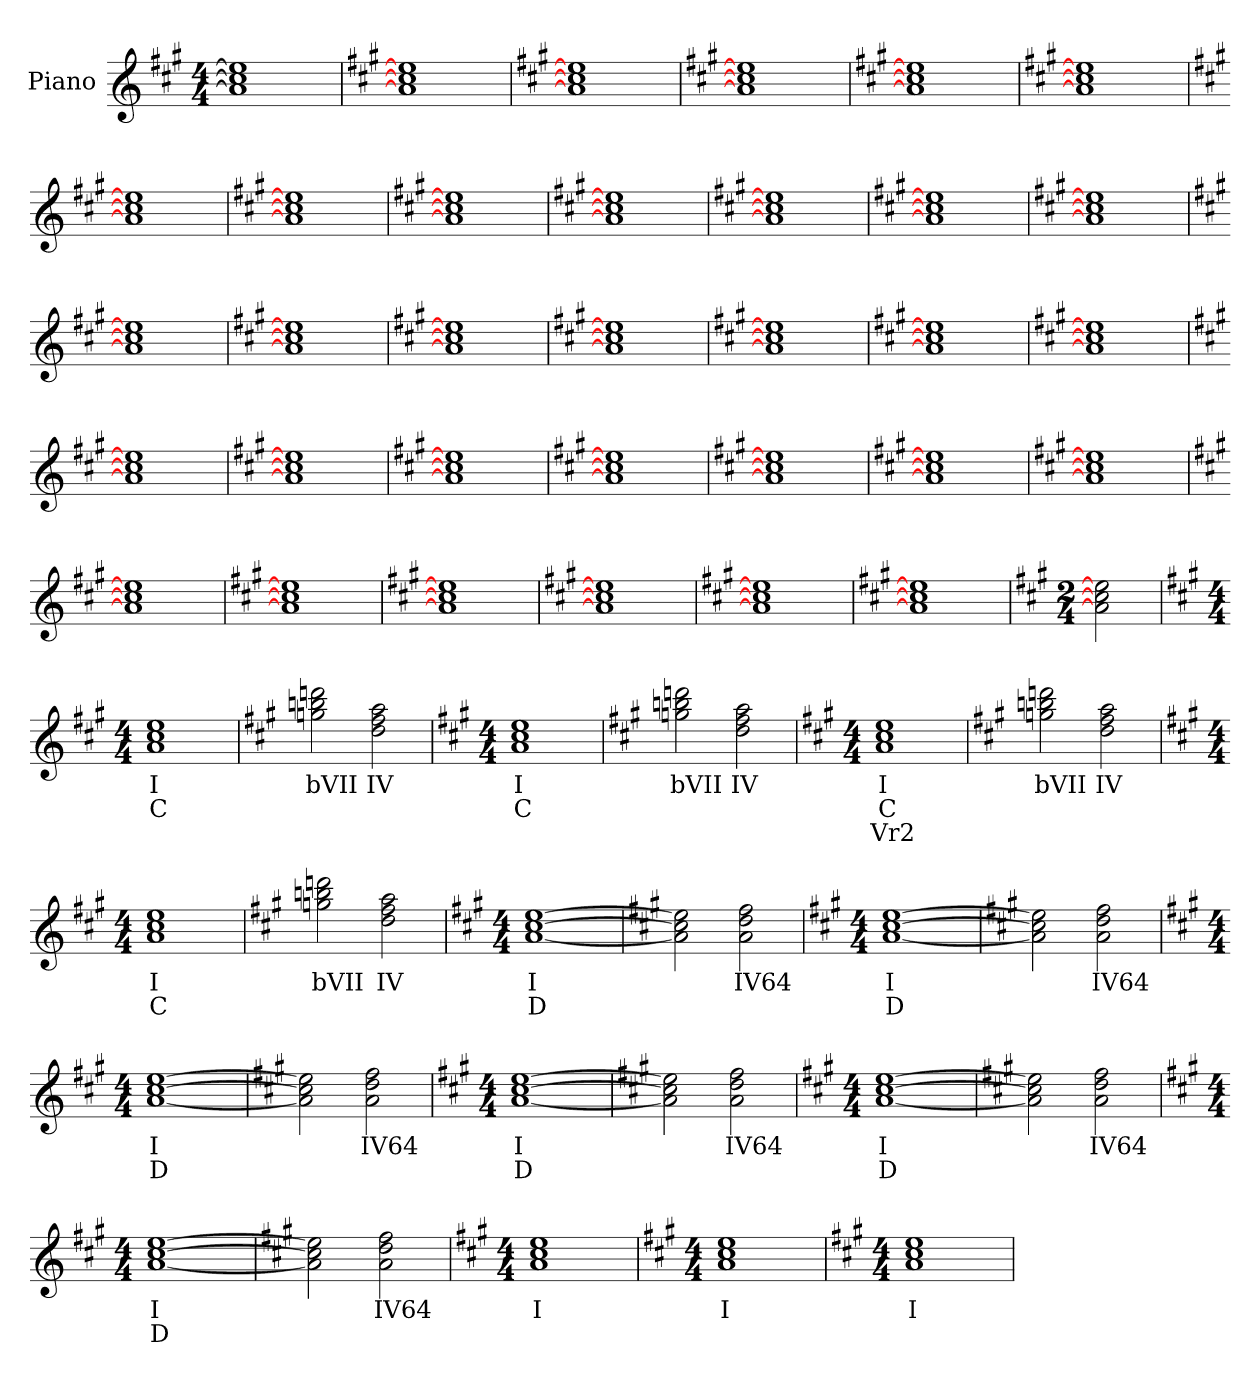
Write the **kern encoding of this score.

**kern	**text	**text	**text
*part1	*part1	*part1	*part1
*staff1	*staff1	*staff1	*staff1
*I"Piano	*	*	*
*I'Pno	*	*	*
*k[f#c#g#]	*	*	*
*A:	*	*	*
*M4/4	*	*	*
=	=	=	=
1a] 1cc#] 1ee]	.	.	.
=	=	=	=
*k[f#c#g#]	*	*	*
*A:	*	*	*
1a] 1cc#] 1ee]	.	.	.
=	=	=	=
*k[f#c#g#]	*	*	*
*A:	*	*	*
1a] 1cc#] 1ee]	.	.	.
=	=	=	=
*k[f#c#g#]	*	*	*
*A:	*	*	*
1a] 1cc#] 1ee]	.	.	.
=	=	=	=
*k[f#c#g#]	*	*	*
*A:	*	*	*
1a] 1cc#] 1ee]	.	.	.
=	=	=	=
*k[f#c#g#]	*	*	*
*A:	*	*	*
1a] 1cc#] 1ee]	.	.	.
=	=	=	=
*k[f#c#g#]	*	*	*
*A:	*	*	*
1a] 1cc#] 1ee]	.	.	.
=	=	=	=
*k[f#c#g#]	*	*	*
*A:	*	*	*
1a] 1cc#] 1ee]	.	.	.
=	=	=	=
*k[f#c#g#]	*	*	*
*A:	*	*	*
1a] 1cc#] 1ee]	.	.	.
=	=	=	=
*k[f#c#g#]	*	*	*
*A:	*	*	*
1a] 1cc#] 1ee]	.	.	.
=	=	=	=
*k[f#c#g#]	*	*	*
*A:	*	*	*
1a] 1cc#] 1ee]	.	.	.
=	=	=	=
*k[f#c#g#]	*	*	*
*A:	*	*	*
1a] 1cc#] 1ee]	.	.	.
=	=	=	=
*k[f#c#g#]	*	*	*
*A:	*	*	*
1a] 1cc#] 1ee]	.	.	.
=	=	=	=
*k[f#c#g#]	*	*	*
*A:	*	*	*
1a] 1cc#] 1ee]	.	.	.
=	=	=	=
*k[f#c#g#]	*	*	*
*A:	*	*	*
1a] 1cc#] 1ee]	.	.	.
=	=	=	=
*k[f#c#g#]	*	*	*
*A:	*	*	*
1a] 1cc#] 1ee]	.	.	.
=	=	=	=
*k[f#c#g#]	*	*	*
*A:	*	*	*
1a] 1cc#] 1ee]	.	.	.
=	=	=	=
*k[f#c#g#]	*	*	*
*A:	*	*	*
1a] 1cc#] 1ee]	.	.	.
=	=	=	=
*k[f#c#g#]	*	*	*
*A:	*	*	*
1a] 1cc#] 1ee]	.	.	.
=	=	=	=
*k[f#c#g#]	*	*	*
*A:	*	*	*
1a] 1cc#] 1ee]	.	.	.
=	=	=	=
*k[f#c#g#]	*	*	*
*A:	*	*	*
1a] 1cc#] 1ee]	.	.	.
=	=	=	=
*k[f#c#g#]	*	*	*
*A:	*	*	*
1a] 1cc#] 1ee]	.	.	.
=	=	=	=
*k[f#c#g#]	*	*	*
*A:	*	*	*
1a] 1cc#] 1ee]	.	.	.
=	=	=	=
*k[f#c#g#]	*	*	*
*A:	*	*	*
1a] 1cc#] 1ee]	.	.	.
=	=	=	=
*k[f#c#g#]	*	*	*
*A:	*	*	*
1a] 1cc#] 1ee]	.	.	.
=	=	=	=
*k[f#c#g#]	*	*	*
*A:	*	*	*
1a] 1cc#] 1ee]	.	.	.
=	=	=	=
*k[f#c#g#]	*	*	*
*A:	*	*	*
1a] 1cc#] 1ee]	.	.	.
=	=	=	=
*k[f#c#g#]	*	*	*
*A:	*	*	*
1a] 1cc#] 1ee]	.	.	.
=	=	=	=
*k[f#c#g#]	*	*	*
*A:	*	*	*
1a] 1cc#] 1ee]	.	.	.
=	=	=	=
*k[f#c#g#]	*	*	*
*A:	*	*	*
1a] 1cc#] 1ee]	.	.	.
=	=	=	=
*k[f#c#g#]	*	*	*
*A:	*	*	*
1a] 1cc#] 1ee]	.	.	.
=	=	=	=
*k[f#c#g#]	*	*	*
*A:	*	*	*
1a] 1cc#] 1ee]	.	.	.
=	=	=	=
*k[f#c#g#]	*	*	*
*A:	*	*	*
1a] 1cc#] 1ee]	.	.	.
=	=	=	=
*k[f#c#g#]	*	*	*
*A:	*	*	*
*M2/4	*	*	*
2a] 2cc#] 2ee]	.	.	.
=	=	=	=
*k[f#c#g#]	*	*	*
*A:	*	*	*
*M4/4	*	*	*
1a 1cc# 1ee	I	C	.
=	=	=	=
*k[f#c#g#]	*	*	*
*A:	*	*	*
2ggn 2bbn 2dddn	bVII	.	.
2dd 2ff# 2aa	IV	.	.
=	=	=	=
*k[f#c#g#]	*	*	*
*A:	*	*	*
*M4/4	*	*	*
1a 1cc# 1ee	I	C	.
=	=	=	=
*k[f#c#g#]	*	*	*
*A:	*	*	*
2ggn 2bbn 2dddn	bVII	.	.
2dd 2ff# 2aa	IV	.	.
=	=	=	=
*k[f#c#g#]	*	*	*
*A:	*	*	*
*M4/4	*	*	*
1a 1cc# 1ee	I	C	Vr2
=	=	=	=
*k[f#c#g#]	*	*	*
*A:	*	*	*
2ggn 2bbn 2dddn	bVII	.	.
2dd 2ff# 2aa	IV	.	.
=	=	=	=
*k[f#c#g#]	*	*	*
*A:	*	*	*
*M4/4	*	*	*
1a 1cc# 1ee	I	C	.
=	=	=	=
*k[f#c#g#]	*	*	*
*A:	*	*	*
2ggn 2bbn 2dddn	bVII	.	.
2dd 2ff# 2aa	IV	.	.
=	=	=	=
*k[f#c#g#]	*	*	*
*A:	*	*	*
*M4/4	*	*	*
[1a [1cc# [1ee	I	D	.
=	=	=	=
*k[f#c#g#]	*	*	*
*A:	*	*	*
2a] 2cc#] 2ee]	.	.	.
2a 2dd 2ff#	IV64	.	.
=	=	=	=
*k[f#c#g#]	*	*	*
*A:	*	*	*
*M4/4	*	*	*
[1a [1cc# [1ee	I	D	.
=	=	=	=
*k[f#c#g#]	*	*	*
*A:	*	*	*
2a] 2cc#] 2ee]	.	.	.
2a 2dd 2ff#	IV64	.	.
=	=	=	=
*k[f#c#g#]	*	*	*
*A:	*	*	*
*M4/4	*	*	*
[1a [1cc# [1ee	I	D	.
=	=	=	=
*k[f#c#g#]	*	*	*
*A:	*	*	*
2a] 2cc#] 2ee]	.	.	.
2a 2dd 2ff#	IV64	.	.
=	=	=	=
*k[f#c#g#]	*	*	*
*A:	*	*	*
*M4/4	*	*	*
[1a [1cc# [1ee	I	D	.
=	=	=	=
*k[f#c#g#]	*	*	*
*A:	*	*	*
2a] 2cc#] 2ee]	.	.	.
2a 2dd 2ff#	IV64	.	.
=	=	=	=
*k[f#c#g#]	*	*	*
*A:	*	*	*
*M4/4	*	*	*
[1a [1cc# [1ee	I	D	.
=	=	=	=
*k[f#c#g#]	*	*	*
*A:	*	*	*
2a] 2cc#] 2ee]	.	.	.
2a 2dd 2ff#	IV64	.	.
=	=	=	=
*k[f#c#g#]	*	*	*
*A:	*	*	*
*M4/4	*	*	*
[1a [1cc# [1ee	I	D	.
=	=	=	=
*k[f#c#g#]	*	*	*
*A:	*	*	*
2a] 2cc#] 2ee]	.	.	.
2a 2dd 2ff#	IV64	.	.
=	=	=	=
*k[f#c#g#]	*	*	*
*A:	*	*	*
*M4/4	*	*	*
1a 1cc# 1ee	I	.	.
=	=	=	=
*k[f#c#g#]	*	*	*
*A:	*	*	*
*M4/4	*	*	*
1a 1cc# 1ee	I	.	.
=	=	=	=
*k[f#c#g#]	*	*	*
*A:	*	*	*
*M4/4	*	*	*
1a 1cc# 1ee	I	.	.
=	=	=	=
*-	*-	*-	*-
